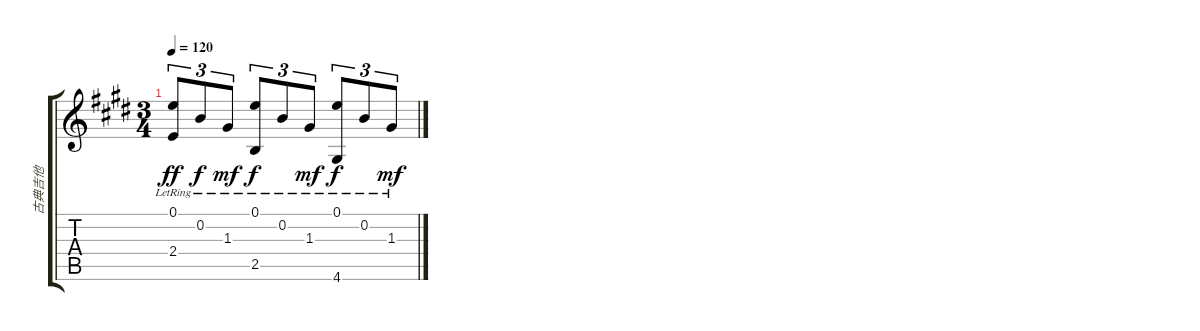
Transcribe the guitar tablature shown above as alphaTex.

\track ("古典吉他" "古典吉他") {instrument acousticguitarnylon}
\staff {score tabs}
\tuning (E4 B3 G3 D3 A2 E2) {hide}
\ts (3 4)
\tempo 120
\clef g2
\ks e
(0.1{lr} 2.4{lr}).8{tu (3 2) dy ff} 0.2{lr}.8{tu (3 2) dy f} 1.3{lr}.8{tu (3 2) dy mf} (0.1{lr} 2.5{lr}).8{tu (3 2) dy f} 0.2{lr}.8{tu (3 2)} 1.3{lr}.8{tu (3 2) dy mf} (0.1{lr} 4.6{lr}).8{tu (3 2) dy f} 0.2{lr}.8{tu (3 2)} 1.3{lr}.8{tu (3 2) dy mf}
